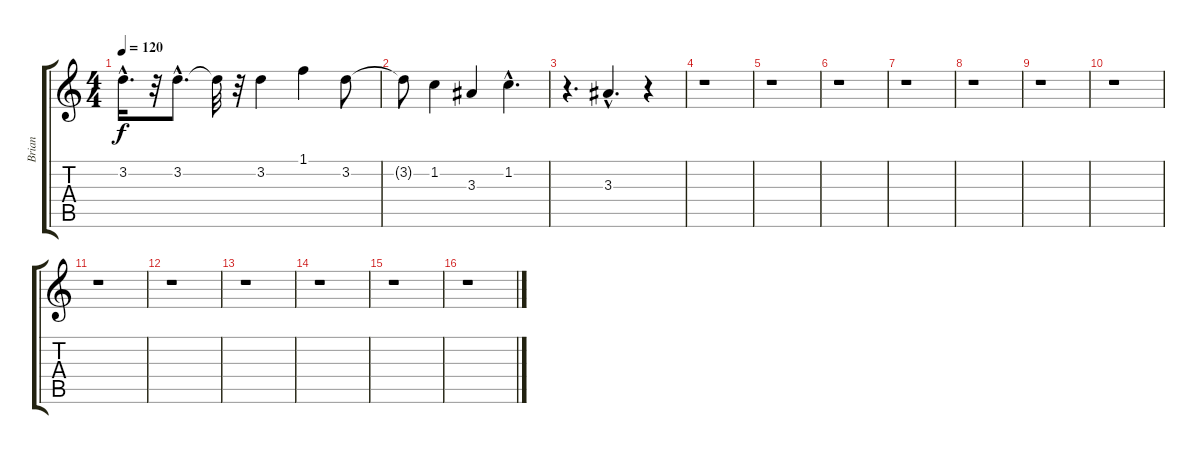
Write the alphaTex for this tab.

\track ("Brian" "Brian") {instrument electricguitarclean}
\staff {score tabs}
\tuning (E4 B3 G3 D3 A2 E2) {hide}
\ts (4 4)
\tempo 120
\clef g2
\ks c
3.2{hac}.16{d dy f} r.32 3.2{hac}.8{d} 3.2{t}.32 r.32 3.2.4 1.1.4 3.2.8 |
3.2{t}.8 1.2.4 3.3.4 1.2{hac}.4{d} |
r.4{d} 3.3{hac}.4{d} r.4 |
r.1 |
r.1 |
r.1 |
r.1 |
r.1 |
r.1 |
r.1 |
r.1 |
r.1 |
r.1 |
r.1 |
r.1 |
r.1
